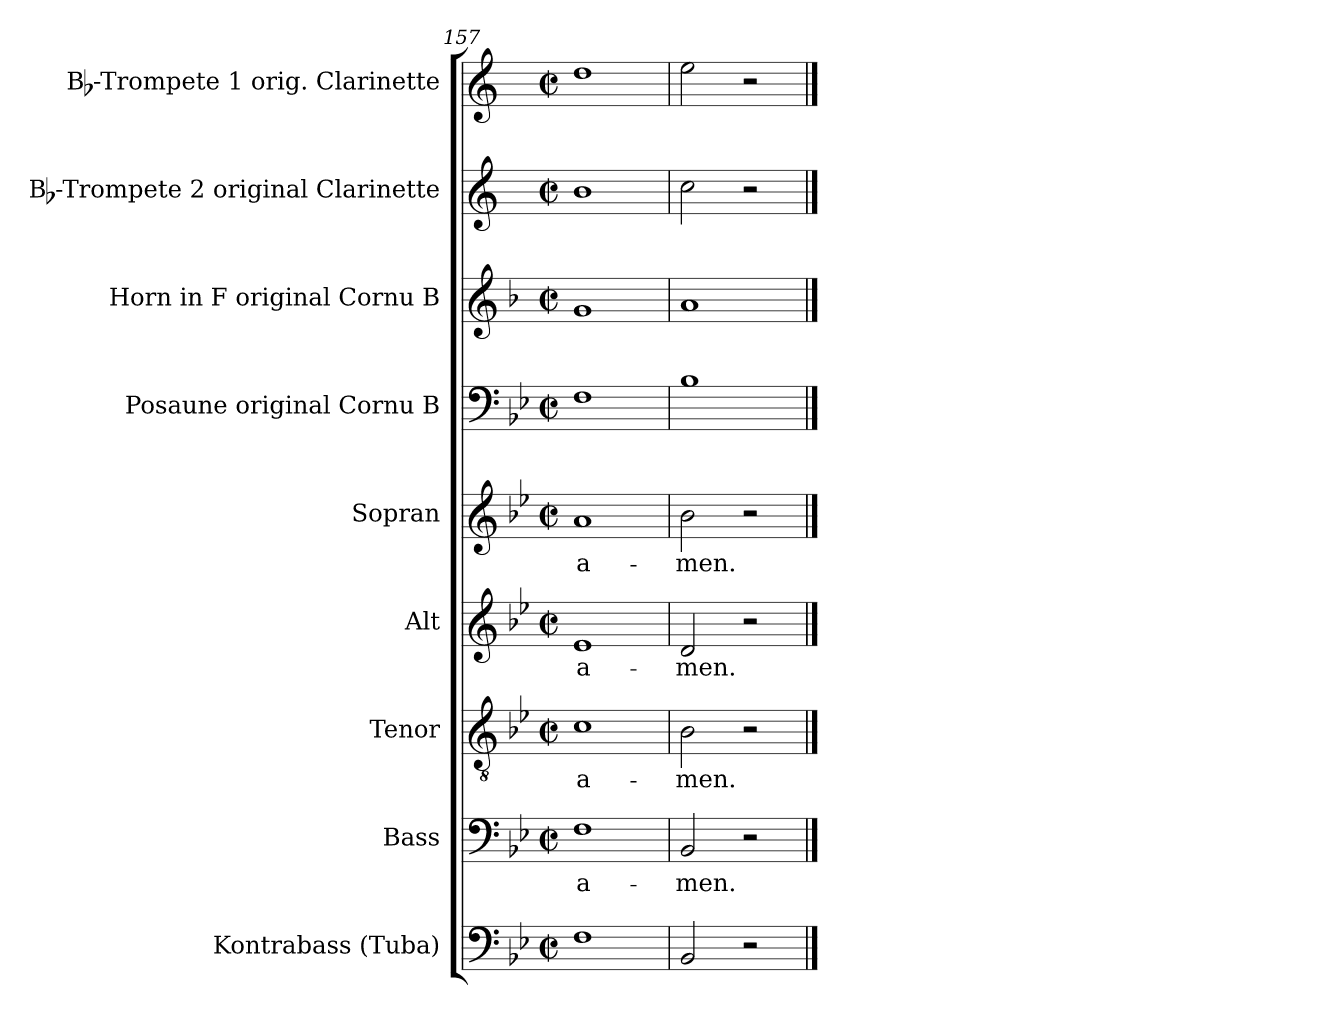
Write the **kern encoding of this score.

**kern	**kern	**text	**kern	**text	**kern	**text	**kern	**text	**kern	**kern	**kern	**kern
*part9	*part8	*part8	*part7	*part7	*part6	*part6	*part5	*part5	*part4	*part3	*part2	*part1
*staff9	*staff8	*staff8	*staff7	*staff7	*staff6	*staff6	*staff5	*staff5	*staff4	*staff3	*staff2	*staff1
*I"Kontrabass (Tuba)	*I"Bass	*	*I"Tenor	*	*I"Alt	*	*I"Sopran	*	*I"Posaune original Cornu B	*I"Horn in F original Cornu B	*I"Bb-Trompete 2 original Clarinette	*I"Bb-Trompete 1 orig. Clarinette
*I'Kb.	*I'B.	*	*I'T.	*	*I'A.	*	*I'S.	*	*I'Pos.	*I'Hrn.	*I'Bb Trp. 2	*I'Bb Trp. 1
*clefF4	*clefF4	*	*clefGv2	*	*clefG2	*	*clefG2	*	*clefF4	*clefG2	*clefG2	*clefG2
*ITrd7c12	*	*	*	*	*	*	*	*	*	*ITrd4c7	*ITrd1c2	*ITrd1c2
*k[b-e-]	*k[b-e-]	*	*k[b-e-]	*	*k[b-e-]	*	*k[b-e-]	*	*k[b-e-]	*k[b-e-]	*k[b-e-]	*k[b-e-]
*B-:	*B-:	*	*B-:	*	*B-:	*	*B-:	*	*B-:	*B-:	*B-:	*B-:
*M2/2	*M2/2	*	*M2/2	*	*M2/2	*	*M2/2	*	*M2/2	*M2/2	*M2/2	*M2/2
*met(c|)	*met(c|)	*	*met(c|)	*	*met(c|)	*	*met(c|)	*	*met(c|)	*met(c|)	*met(c|)	*met(c|)
=157	=157	=157	=157	=157	=157	=157	=157	=157	=157	=157	=157	=157
!	!	!LO:LY:b	!	!LO:LY:b	!	!LO:LY:b	!	!LO:LY:b	!	!	!	!
1FF	1F	a-	1c	a-	1e-	a-	1a	a-	1F	1c	1a	1cc
=158	=158	=158	=158	=158	=158	=158	=158	=158	=158	=158	=158	=158
!	!	!LO:LY:b	!	!LO:LY:b	!	!LO:LY:b	!	!LO:LY:b	!	!	!	!
2BBB-/	2BB-/	-men.	2B-\	-men.	2d/	-men.	2b-\	-men.	1B-	1d	2b-\	2dd\
2r	2r	.	2r	.	2r	.	2r	.	.	.	2r	2r
==	==	==	==	==	==	==	==	==	==	==	==	==
*-	*-	*-	*-	*-	*-	*-	*-	*-	*-	*-	*-	*-
